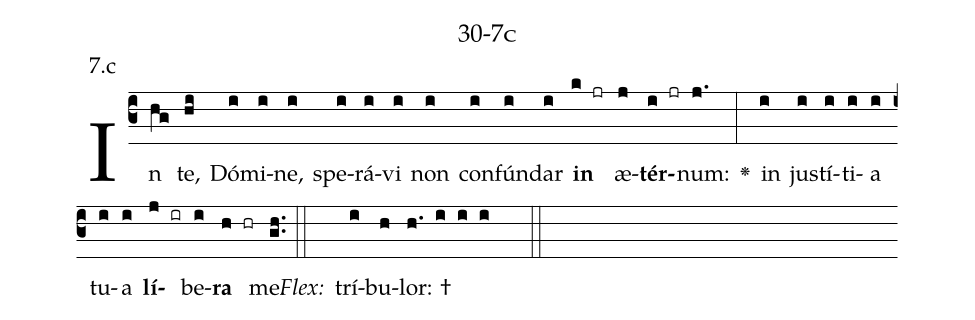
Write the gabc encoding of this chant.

name: 30-7c;
annotation: 7.c;
%%
(c3)In(hg) te,(hi) Dó(i)mi(i)ne,(i) spe(i)rá(i)vi(i) non(i) con(i)fún(i)dar(i) <b>in</b>(k jr) æ(j)<b>tér</b>(i jr)num:(j.) <v>\greheightstar</v>(:) in(i) jus(i)tí(i)ti(i)a(i) tu(i)a(i) <b>lí</b>(j ir)be(i)<b>ra</b>(h hr) me.(gh..) (::)
<i>Flex:</i>()  trí(i)bu(h)lor: †(h. i i i  ::)

%E(i) u(i) o(j) u(i) a(h) e.(gh..) (::)
